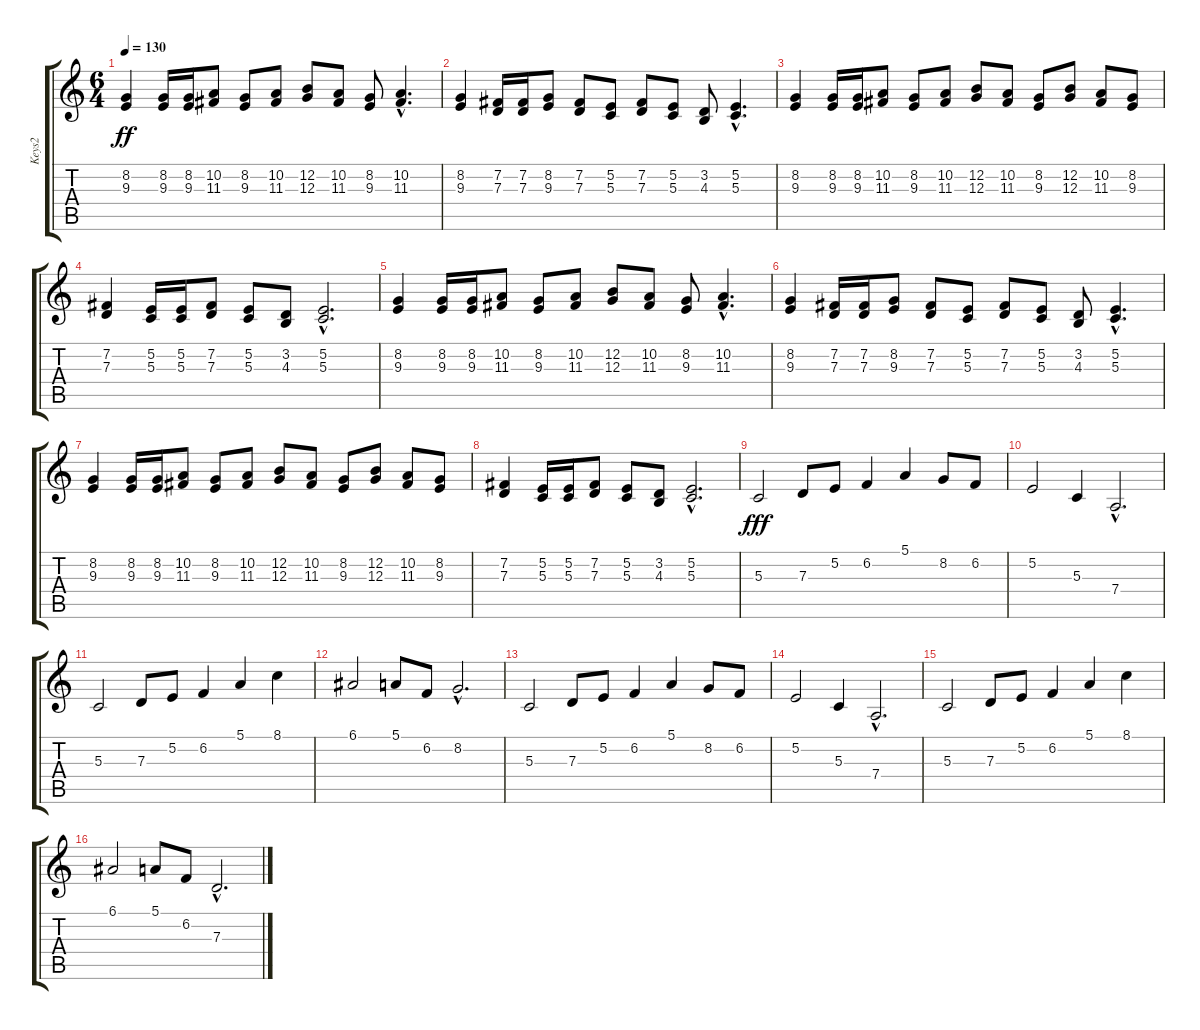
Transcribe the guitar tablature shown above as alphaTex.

\track ("Keys2" "Keys2") {instrument stringensemble1}
\staff {score tabs}
\tuning (E4 B3 G3 D3 A2 E2) {hide}
\ts (6 4)
\tempo 130
\clef g2
\ks c
(8.2 9.3).4{dy ff} (8.2 9.3).16 (8.2 9.3).16 (10.2 11.3).8 (8.2 9.3).8 (10.2 11.3).8 (12.2 12.3).8 (10.2 11.3).8 (8.2 9.3).8 (10.2{hac} 11.3{hac}).4{d} |
(8.2 9.3).4 (7.2 7.3).16 (7.2 7.3).16 (8.2 9.3).8 (7.2 7.3).8 (5.2 5.3).8 (7.2 7.3).8 (5.2 5.3).8 (3.2 4.3).8 (5.2{hac} 5.3{hac}).4{d} |
(8.2 9.3).4 (8.2 9.3).16 (8.2 9.3).16 (10.2 11.3).8 (8.2 9.3).8 (10.2 11.3).8 (12.2 12.3).8 (10.2 11.3).8 (8.2 9.3).8 (12.2 12.3).8 (10.2 11.3).8 (8.2 9.3).8 |
(7.2 7.3).4 (5.2 5.3).16 (5.2 5.3).16 (7.2 7.3).8 (5.2 5.3).8 (3.2 4.3).8 (5.2{hac} 5.3{hac}).2{d} |
(8.2 9.3).4 (8.2 9.3).16 (8.2 9.3).16 (10.2 11.3).8 (8.2 9.3).8 (10.2 11.3).8 (12.2 12.3).8 (10.2 11.3).8 (8.2 9.3).8 (10.2{hac} 11.3{hac}).4{d} |
(8.2 9.3).4 (7.2 7.3).16 (7.2 7.3).16 (8.2 9.3).8 (7.2 7.3).8 (5.2 5.3).8 (7.2 7.3).8 (5.2 5.3).8 (3.2 4.3).8 (5.2{hac} 5.3{hac}).4{d} |
(8.2 9.3).4 (8.2 9.3).16 (8.2 9.3).16 (10.2 11.3).8 (8.2 9.3).8 (10.2 11.3).8 (12.2 12.3).8 (10.2 11.3).8 (8.2 9.3).8 (12.2 12.3).8 (10.2 11.3).8 (8.2 9.3).8 |
(7.2 7.3).4 (5.2 5.3).16 (5.2 5.3).16 (7.2 7.3).8 (5.2 5.3).8 (3.2 4.3).8 (5.2{hac} 5.3{hac}).2{d} |
5.3.2{dy fff} 7.3.8 5.2.8 6.2.4 5.1.4 8.2.8 6.2.8 |
5.2.2 5.3.4 7.4{hac}.2{d} |
5.3.2 7.3.8 5.2.8 6.2.4 5.1.4 8.1.4 |
6.1.2 5.1.8 6.2.8 8.2{hac}.2{d} |
5.3.2 7.3.8 5.2.8 6.2.4 5.1.4 8.2.8 6.2.8 |
5.2.2 5.3.4 7.4{hac}.2{d} |
5.3.2 7.3.8 5.2.8 6.2.4 5.1.4 8.1.4 |
6.1.2 5.1.8 6.2.8 7.3{hac}.2{d}
